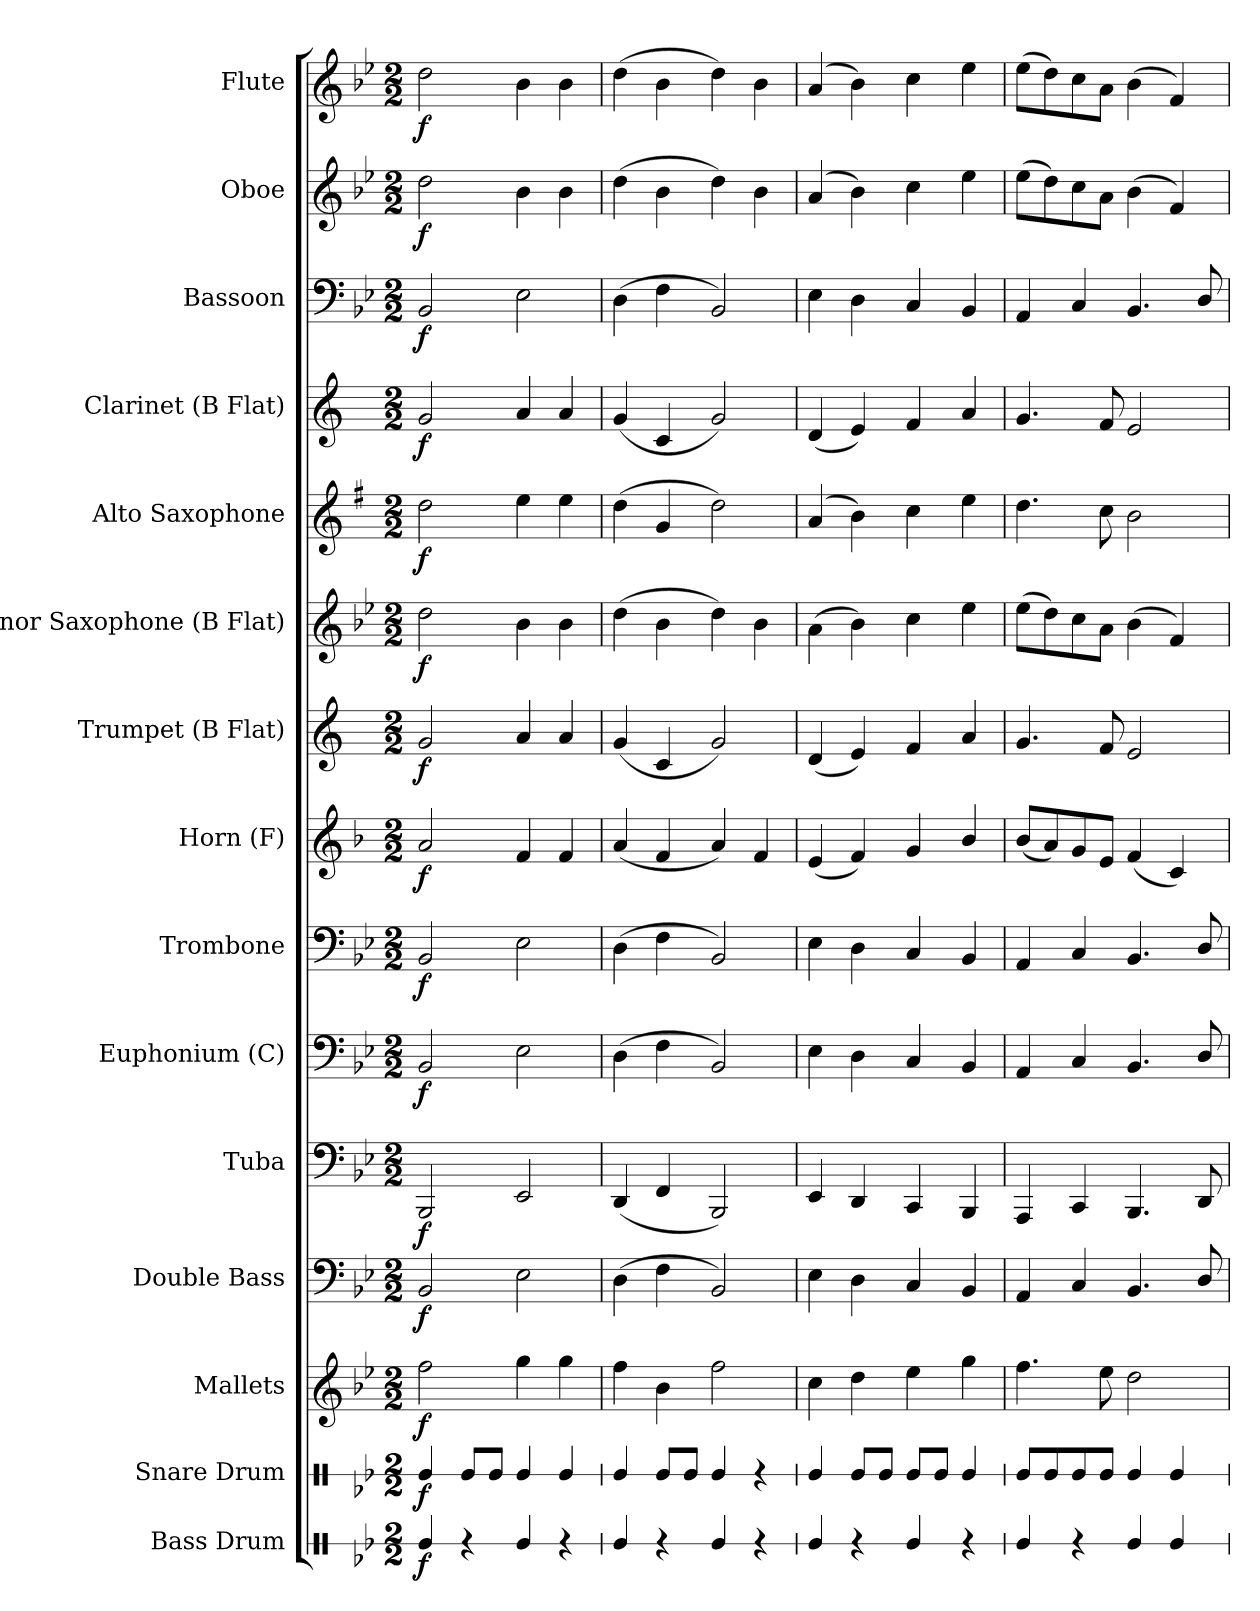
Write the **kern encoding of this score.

**kern	**dynam	**kern	**dynam	**kern	**dynam	**kern	**dynam	**kern	**dynam	**kern	**dynam	**kern	**dynam	**kern	**dynam	**kern	**dynam	**kern	**dynam	**kern	**dynam	**kern	**dynam	**kern	**dynam	**kern	**dynam	**kern	**dynam
*part15	*part15	*part14	*part14	*part13	*part13	*part12	*part12	*part11	*part11	*part10	*part10	*part9	*part9	*part8	*part8	*part7	*part7	*part6	*part6	*part5	*part5	*part4	*part4	*part3	*part3	*part2	*part2	*part1	*part1
*staff15	*staff15	*staff14	*staff14	*staff13	*staff13	*staff12	*staff12	*staff11	*staff11	*staff10	*staff10	*staff9	*staff9	*staff8	*staff8	*staff7	*staff7	*staff6	*staff6	*staff5	*staff5	*staff4	*staff4	*staff3	*staff3	*staff2	*staff2	*staff1	*staff1
*I"Bass Drum	*	*I"Snare Drum	*	*I"Mallets	*	*I"Double Bass	*	*I"Tuba	*	*I"Euphonium (C)	*	*I"Trombone	*	*I"Horn (F)	*	*I"Trumpet (B Flat)	*	*I"Tenor Saxophone (B Flat)	*	*I"Alto Saxophone	*	*I"Clarinet (B Flat)	*	*I"Bassoon	*	*I"Oboe	*	*I"Flute	*
*stria1	*	*stria1	*	*	*	*	*	*	*	*	*	*	*	*	*	*	*	*	*	*	*	*	*	*	*	*	*	*	*
*clefX	*	*clefX	*	*clefG2	*	*clefF4	*	*clefF4	*	*clefF4	*	*clefF4	*	*clefG2	*	*clefG2	*	*clefG2	*	*clefG2	*	*clefG2	*	*clefF4	*	*clefG2	*	*clefG2	*
*	*	*	*	*ITrd-14c-24	*	*ITrd7c12	*	*	*	*	*	*	*	*ITrd4c7	*	*ITrd1c2	*	*ITrd8c14	*	*ITrd5c9	*	*ITrd1c2	*	*	*	*	*	*	*
*k[b-e-]	*	*k[b-e-]	*	*k[b-e-]	*	*k[b-e-]	*	*k[b-e-]	*	*k[b-e-]	*	*k[b-e-]	*	*k[b-e-]	*	*k[b-e-]	*	*k[b-e-]	*	*k[b-e-]	*	*k[b-e-]	*	*k[b-e-]	*	*k[b-e-]	*	*k[b-e-]	*
*B-:	*	*B-:	*	*B-:	*	*B-:	*	*B-:	*	*B-:	*	*B-:	*	*B-:	*	*B-:	*	*B-:	*	*B-:	*	*B-:	*	*B-:	*	*B-:	*	*B-:	*
*M2/2	*	*M2/2	*	*M2/2	*	*M2/2	*	*M2/2	*	*M2/2	*	*M2/2	*	*M2/2	*	*M2/2	*	*M2/2	*	*M2/2	*	*M2/2	*	*M2/2	*	*M2/2	*	*M2/2	*
*MM120	*	*MM120	*	*MM120	*	*MM120	*	*MM120	*	*MM120	*	*MM120	*	*MM120	*	*MM120	*	*MM120	*	*MM120	*	*MM120	*	*MM120	*	*MM120	*	*MM120	*
=1	=1	=1	=1	=1	=1	=1	=1	=1	=1	=1	=1	=1	=1	=1	=1	=1	=1	=1	=1	=1	=1	=1	=1	=1	=1	=1	=1	=1	=1
!	!LO:DY:b	!	!LO:DY:b	!	!LO:DY:b	!	!LO:DY:b	!	!LO:DY:b	!	!LO:DY:b	!	!LO:DY:b	!	!LO:DY:b	!	!LO:DY:b	!	!LO:DY:b	!	!LO:DY:b	!	!LO:DY:b	!	!LO:DY:b	!	!LO:DY:b	!	!LO:DY:b
4Re/	f	4Re/	f	2ffff\	f	2BBB-/	f	2BBB-/	f	2BB-/	f	2BB-/	f	2d/	f	2f/	f	2d\	f	2f\	f	2f/	f	2BB-/	f	2dd\	f	2dd\	f
4r	.	8Re/L	.	.	.	.	.	.	.	.	.	.	.	.	.	.	.	.	.	.	.	.	.	.	.	.	.	.	.
.	.	8Re/J	.	.	.	.	.	.	.	.	.	.	.	.	.	.	.	.	.	.	.	.	.	.	.	.	.	.	.
4Re/	.	4Re/	.	4gggg\	.	2EE-\	.	2EE-/	.	2E-\	.	2E-\	.	4B-/	.	4g/	.	4B-\	.	4g\	.	4g/	.	2E-\	.	4b-\	.	4b-\	.
4r	.	4Re/	.	4gggg\	.	.	.	.	.	.	.	.	.	4B-/	.	4g/	.	4B-\	.	4g\	.	4g/	.	.	.	4b-\	.	4b-\	.
=2	=2	=2	=2	=2	=2	=2	=2	=2	=2	=2	=2	=2	=2	=2	=2	=2	=2	=2	=2	=2	=2	=2	=2	=2	=2	=2	=2	=2	=2
4Re/	.	4Re/	.	4ffff\	.	(4DD\	.	(4DD/	.	(4D\	.	(4D\	.	(4d/	.	(4f/	.	(4d\	.	(4f\	.	(4f/	.	(4D\	.	(4dd\	.	(4dd\	.
4r	.	8Re/L	.	4bbb-\	.	4FF\	.	4FF/	.	4F\	.	4F\	.	4B-/	.	4B-/	.	4B-\	.	4B-/	.	4B-/	.	4F\	.	4b-\	.	4b-\	.
.	.	8Re/J	.	.	.	.	.	.	.	.	.	.	.	.	.	.	.	.	.	.	.	.	.	.	.	.	.	.	.
4Re/	.	4Re/	.	2ffff\	.	2BBB-/)	.	2BBB-/)	.	2BB-/)	.	2BB-/)	.	4d/)	.	2f/)	.	4d\)	.	2f\)	.	2f/)	.	2BB-/)	.	4dd\)	.	4dd\)	.
4r	.	4r	.	.	.	.	.	.	.	.	.	.	.	4B-/	.	.	.	4B-\	.	.	.	.	.	.	.	4b-\	.	4b-\	.
=3	=3	=3	=3	=3	=3	=3	=3	=3	=3	=3	=3	=3	=3	=3	=3	=3	=3	=3	=3	=3	=3	=3	=3	=3	=3	=3	=3	=3	=3
4Re/	.	4Re/	.	4cccc\	.	4EE-\	.	4EE-/	.	4E-\	.	4E-\	.	(4A/	.	(4c/	.	(4A\	.	(4c/	.	(4c/	.	4E-\	.	(4a/	.	(4a/	.
4r	.	8Re/L	.	4dddd\	.	4DD\	.	4DD/	.	4D\	.	4D\	.	4B-/)	.	4d/)	.	4B-\)	.	4d\)	.	4d/)	.	4D\	.	4b-\)	.	4b-\)	.
.	.	8Re/J	.	.	.	.	.	.	.	.	.	.	.	.	.	.	.	.	.	.	.	.	.	.	.	.	.	.	.
4Re/	.	8Re/L	.	4eeee-\	.	4CC/	.	4CC/	.	4C/	.	4C/	.	4c/	.	4e-/	.	4c\	.	4e-\	.	4e-/	.	4C/	.	4cc\	.	4cc\	.
.	.	8Re/J	.	.	.	.	.	.	.	.	.	.	.	.	.	.	.	.	.	.	.	.	.	.	.	.	.	.	.
4r	.	4Re/	.	4gggg\	.	4BBB-/	.	4BBB-/	.	4BB-/	.	4BB-/	.	4e-/	.	4g/	.	4e-\	.	4g\	.	4g/	.	4BB-/	.	4ee-\	.	4ee-\	.
=4	=4	=4	=4	=4	=4	=4	=4	=4	=4	=4	=4	=4	=4	=4	=4	=4	=4	=4	=4	=4	=4	=4	=4	=4	=4	=4	=4	=4	=4
4Re/	.	8Re/L	.	4.ffff\	.	4AAA/	.	4AAA/	.	4AA/	.	4AA/	.	(8e-/L	.	4.f/	.	(8e-\L	.	4.f\	.	4.f/	.	4AA/	.	(8ee-\L	.	(8ee-\L	.
.	.	8Re/	.	.	.	.	.	.	.	.	.	.	.	8d/)	.	.	.	8d\)	.	.	.	.	.	.	.	8dd\)	.	8dd\)	.
4r	.	8Re/	.	.	.	4CC/	.	4CC/	.	4C/	.	4C/	.	8c/	.	.	.	8c\	.	.	.	.	.	4C/	.	8cc\	.	8cc\	.
.	.	8Re/J	.	8eeee-\	.	.	.	.	.	.	.	.	.	8A/J	.	8e-/	.	8A\J	.	8e-\	.	8e-/	.	.	.	8a\J	.	8a\J	.
4Re/	.	4Re/	.	2dddd\	.	4.BBB-/	.	4.BBB-/	.	4.BB-/	.	4.BB-/	.	(4B-/	.	2d/	.	(4B-\	.	2d\	.	2d/	.	4.BB-/	.	(4b-\	.	(4b-\	.
4Re/	.	4Re/	.	.	.	.	.	.	.	.	.	.	.	4F/)	.	.	.	4F/)	.	.	.	.	.	.	.	4f/)	.	4f/)	.
.	.	.	.	.	.	8DD/	.	8DD/	.	8D/	.	8D/	.	.	.	.	.	.	.	.	.	.	.	8D/	.	.	.	.	.
=	=	=	=	=	=	=	=	=	=	=	=	=	=	=	=	=	=	=	=	=	=	=	=	=	=	=	=	=	=
*-	*-	*-	*-	*-	*-	*-	*-	*-	*-	*-	*-	*-	*-	*-	*-	*-	*-	*-	*-	*-	*-	*-	*-	*-	*-	*-	*-	*-	*-
